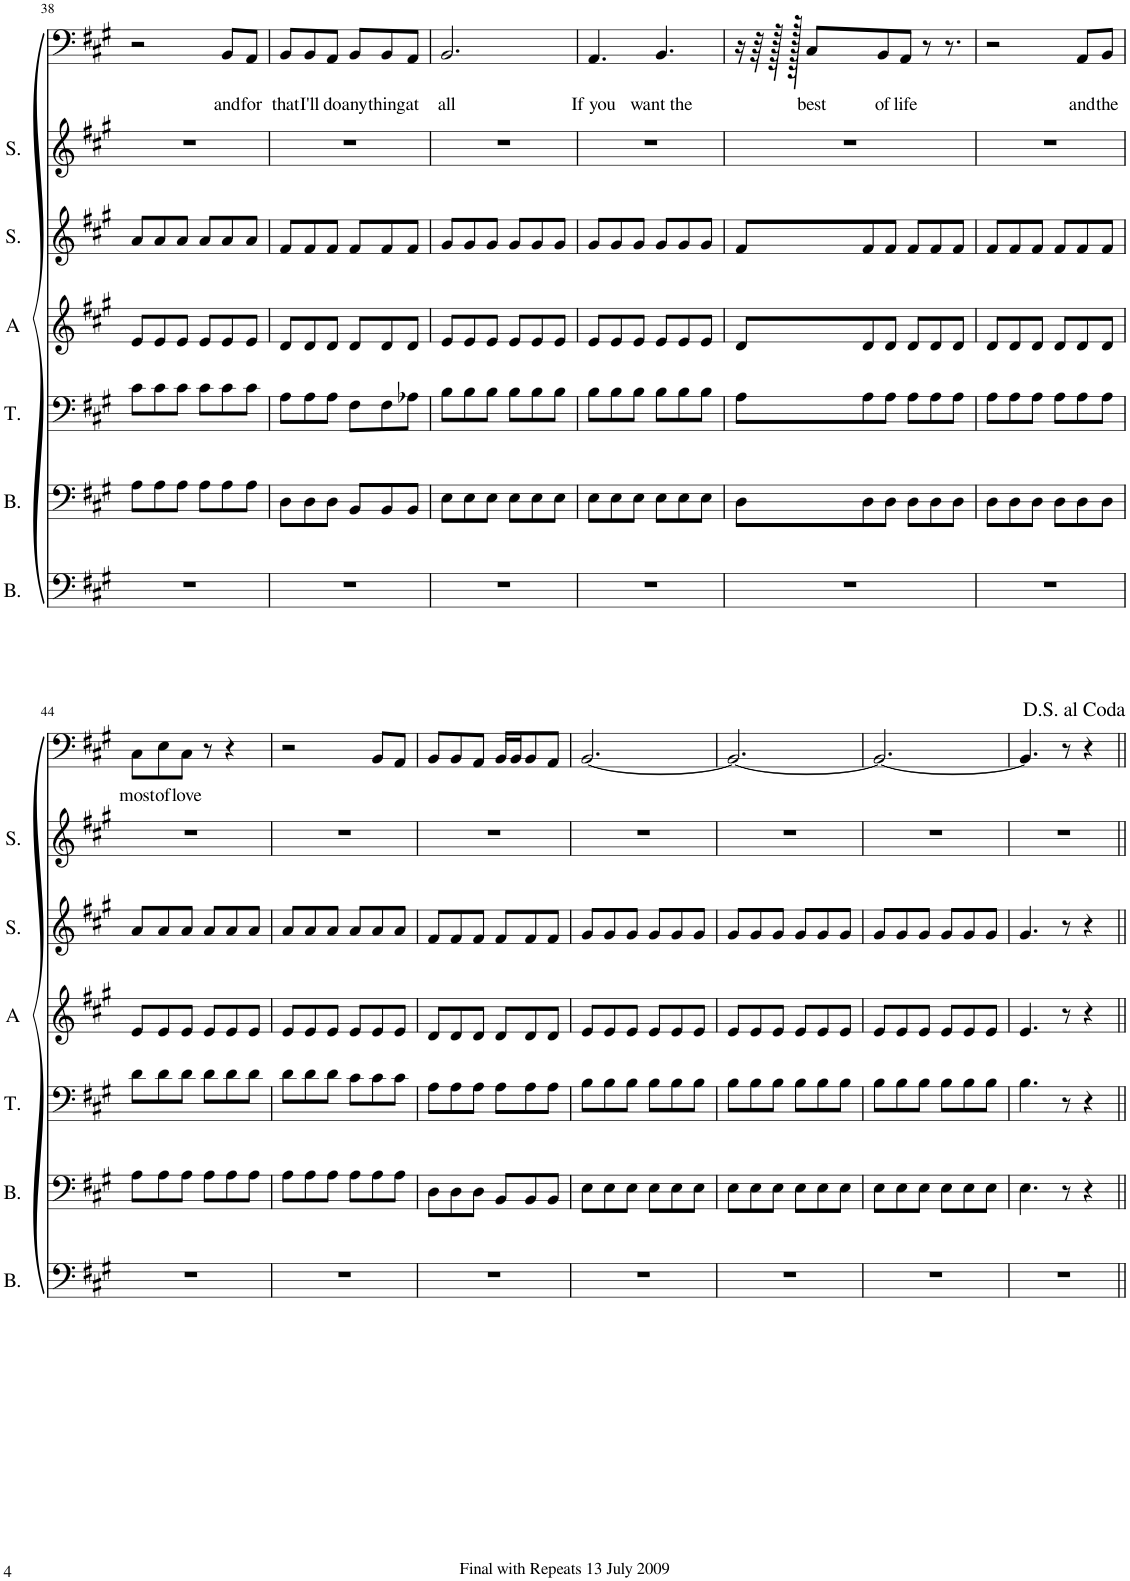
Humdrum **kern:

**kern	**kern	**kern	**kern	**kern	**kern	**kern	**text
*part7	*part6	*part5	*part4	*part3	*part2	*part1	*part1
*staff7	*staff6	*staff5	*staff4	*staff3	*staff2	*staff1	*staff1
*I"Bass	*I"Bass	*I"Tenor	*I"Alto	*I"Soprano	*I"Soprano	*I"Voice	*
*I'B.	*I'B.	*I'T.	*I'A	*I'S.	*I'S.	*	*
!!LO:PB:g=z
*clefF4	*clefF4	*clefF4	*clefG2	*clefG2	*clefG2	*clefF4	*
*k[f#c#g#]	*k[f#c#g#]	*k[f#c#g#]	*k[f#c#g#]	*k[f#c#g#]	*k[f#c#g#]	*k[f#c#g#]	*
*M6/8	*M6/8	*M6/8	*M6/8	*M6/8	*M6/8	*M6/8	*
=38	=38	=38	=38	=38	=38	=38	=38
2.r	8A\L	8c#\L	8e/L	8a/L	2.r	2r	.
.	8A\	8c#\	8e/	8a/	.	.	.
.	8A\J	8c#\J	8e/J	8a/J	.	.	.
.	8A\L	8c#\L	8e/L	8a/L	.	.	.
!	!	!	!	!	!	!	!LO:LY:b
.	8A\	8c#\	8e/	8a/	.	8BB/L	and
!	!	!	!	!	!	!	!LO:LY:b
.	8A\J	8c#\J	8e/J	8a/J	.	8AA/J	for
=39	=39	=39	=39	=39	=39	=39	=39
!	!	!	!	!	!	!	!LO:LY:b
2.r	8D\L	8A\L	8d/L	8f#/L	2.r	8BB/L	that
!	!	!	!	!	!	!	!LO:LY:b
.	8D\	8A\	8d/	8f#/	.	8BB/	I'll
!	!	!	!	!	!	!	!LO:LY:b
.	8D\J	8A\J	8d/J	8f#/J	.	8AA/J	do
!	!	!	!	!	!	!	!LO:LY:b
.	8BB/L	8F#\L	8d/L	8f#/L	.	8BB/L	any
!	!	!	!	!	!	!	!LO:LY:b
.	8BB/	8F#\	8d/	8f#/	.	8BB/	thing
!	!	!	!	!	!	!	!LO:LY:b
.	8BB/J	8A-X\J	8d/J	8f#/J	.	8AA/J	at
=40	=40	=40	=40	=40	=40	=40	=40
!	!	!	!	!	!	!	!LO:LY:b
2.r	8E\L	8B\L	8e/L	8g#/L	2.r	2.BB/	all
.	8E\	8B\	8e/	8g#/	.	.	.
.	8E\J	8B\J	8e/J	8g#/J	.	.	.
.	8E\L	8B\L	8e/L	8g#/L	.	.	.
.	8E\	8B\	8e/	8g#/	.	.	.
.	8E\J	8B\J	8e/J	8g#/J	.	.	.
=41	=41	=41	=41	=41	=41	=41	=41
!	!	!	!	!	!	!	!LO:LY:b
2.r	8E\L	8B\L	8e/L	8g#/L	2.r	4.AA/	If you
.	8E\	8B\	8e/	8g#/	.	.	.
.	8E\J	8B\J	8e/J	8g#/J	.	.	.
!	!	!	!	!	!	!	!LO:LY:b
.	8E\L	8B\L	8e/L	8g#/L	.	4.BB/	want the
.	8E\	8B\	8e/	8g#/	.	.	.
.	8E\J	8B\J	8e/J	8g#/J	.	.	.
=42	=42	=42	=42	=42	=42	=42	=42
2.r	8D\L	8A\L	8d/L	8f#/L	2.r	16r	.
.	.	.	.	.	.	64r	.
.	.	.	.	.	.	256r	.
.	.	.	.	.	.	1024r	.
.	.	.	.	.	.	3072ryy	.
!	!	!	!	!	!	!	!LO:LY:b
.	.	.	.	.	.	8C#/L	best
.	8D\	8A\	8d/	8f#/	.	.	.
!	!	!	!	!	!	!	!LO:LY:b
.	.	.	.	.	.	8BB/	of
.	8D\J	8A\J	8d/J	8f#/J	.	.	.
!	!	!	!	!	!	!	!LO:LY:b
.	.	.	.	.	.	8AA/J	life
.	8D\L	8A\L	8d/L	8f#/L	.	.	.
.	.	.	.	.	.	8r	.
.	8D\	8A\	8d/	8f#/	.	.	.
.	.	.	.	.	.	6r	.
.	8D\J	8A\J	8d/J	8f#/J	.	.	.
=43	=43	=43	=43	=43	=43	=43	=43
2.r	8D\L	8A\L	8d/L	8f#/L	2.r	2r	.
.	8D\	8A\	8d/	8f#/	.	.	.
.	8D\J	8A\J	8d/J	8f#/J	.	.	.
.	8D\L	8A\L	8d/L	8f#/L	.	.	.
.	8D\	8A\	8d/	8f#/	.	48r	.
!	!	!	!	!	!	!	!LO:LY:b
.	.	.	.	.	.	8AA/L	and
.	8D\J	8A\J	8d/J	8f#/J	.	.	.
!	!	!	!	!	!	!	!LO:LY:b
.	.	.	.	.	.	8BB/J	the
48ryy	48ryy	48ryy	48ryy	48ryy	48ryy	.	.
!!LO:LB:g=z
=44	=44	=44	=44	=44	=44	=44	=44
!	!	!	!	!	!	!	!LO:LY:b
2.r	8A\L	8d\L	8e/L	8a/L	2.r	8C#\L	most
!	!	!	!	!	!	!	!LO:LY:b
.	8A\	8d\	8e/	8a/	.	8E\	of
!	!	!	!	!	!	!	!LO:LY:b
.	8A\J	8d\J	8e/J	8a/J	.	8C#\J	love
.	8A\L	8d\L	8e/L	8a/L	.	8r	.
.	8A\	8d\	8e/	8a/	.	4r	.
.	8A\J	8d\J	8e/J	8a/J	.	.	.
=45	=45	=45	=45	=45	=45	=45	=45
2.r	8A\L	8d\L	8e/L	8a/L	2.r	2r	.
.	8A\	8d\	8e/	8a/	.	.	.
.	8A\J	8d\J	8e/J	8a/J	.	.	.
.	8A\L	8c#\L	8e/L	8a/L	.	.	.
.	8A\	8c#\	8e/	8a/	.	8BB/L	.
.	8A\J	8c#\J	8e/J	8a/J	.	8AA/J	.
=46	=46	=46	=46	=46	=46	=46	=46
2.r	8D\L	8A\L	8d/L	8f#/L	2.r	8BB/L	.
.	8D\	8A\	8d/	8f#/	.	8BB/	.
.	8D\J	8A\J	8d/J	8f#/J	.	8AA/J	.
.	8BB/L	8A\L	8d/L	8f#/L	.	16BB/LL	.
.	.	.	.	.	.	16BB/J	.
.	8BB/	8A\	8d/	8f#/	.	8BB/	.
.	8BB/J	8A\J	8d/J	8f#/J	.	8AA/J	.
=47	=47	=47	=47	=47	=47	=47	=47
2.r	8E\L	8B\L	8e/L	8g#/L	2.r	[2.BB/	.
.	8E\	8B\	8e/	8g#/	.	.	.
.	8E\J	8B\J	8e/J	8g#/J	.	.	.
.	8E\L	8B\L	8e/L	8g#/L	.	.	.
.	8E\	8B\	8e/	8g#/	.	.	.
.	8E\J	8B\J	8e/J	8g#/J	.	.	.
=48	=48	=48	=48	=48	=48	=48	=48
2.r	8E\L	8B\L	8e/L	8g#/L	2.r	2.BB/_	.
.	8E\	8B\	8e/	8g#/	.	.	.
.	8E\J	8B\J	8e/J	8g#/J	.	.	.
.	8E\L	8B\L	8e/L	8g#/L	.	.	.
.	8E\	8B\	8e/	8g#/	.	.	.
.	8E\J	8B\J	8e/J	8g#/J	.	.	.
=49	=49	=49	=49	=49	=49	=49	=49
2.r	8E\L	8B\L	8e/L	8g#/L	2.r	2.BB/_	.
.	8E\	8B\	8e/	8g#/	.	.	.
.	8E\J	8B\J	8e/J	8g#/J	.	.	.
.	8E\L	8B\L	8e/L	8g#/L	.	.	.
.	8E\	8B\	8e/	8g#/	.	.	.
.	8E\J	8B\J	8e/J	8g#/J	.	.	.
=50	=50	=50	=50	=50	=50	=50	=50
2.r	4.E\	4.B\	4.e/	4.g#/	2.r	4.BB/]	.
.	8r	8r	8r	8r	.	8r	.
.	4r	4r	4r	4r	.	4r	.
=||	=||	=||	=||	=||	=||	=||	=||
*-	*-	*-	*-	*-	*-	*-	*-
